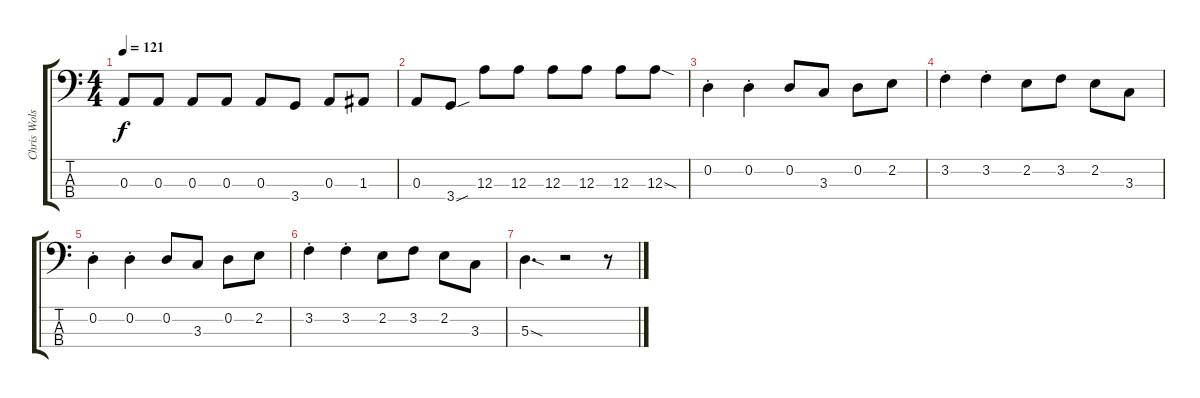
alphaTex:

\track ("Chris Wolstenholme" "Chris Wols") {instrument electricbassfinger}
\staff {score tabs}
\tuning (G2 D2 A1 E1) {hide}
\ts (4 4)
\tempo 121
\clef f4
\ks c
0.3.8{dy f} 0.3.8 0.3.8 0.3.8 0.3.8 3.4.8 0.3.8 1.3.8 |
0.3.8 3.4{sou}.8 12.3.8 12.3.8 12.3.8 12.3.8 12.3.8 12.3{sod}.8 |
0.2{st}.4 0.2{st}.4 0.2.8 3.3.8 0.2.8 2.2.8 |
3.2{st}.4 3.2{st}.4 2.2.8 3.2.8 2.2.8 3.3.8 |
0.2{st}.4 0.2{st}.4 0.2.8 3.3.8 0.2.8 2.2.8 |
3.2{st}.4 3.2{st}.4 2.2.8 3.2.8 2.2.8 3.3.8 |
5.3{sod}.4{d} r.2 r.8
